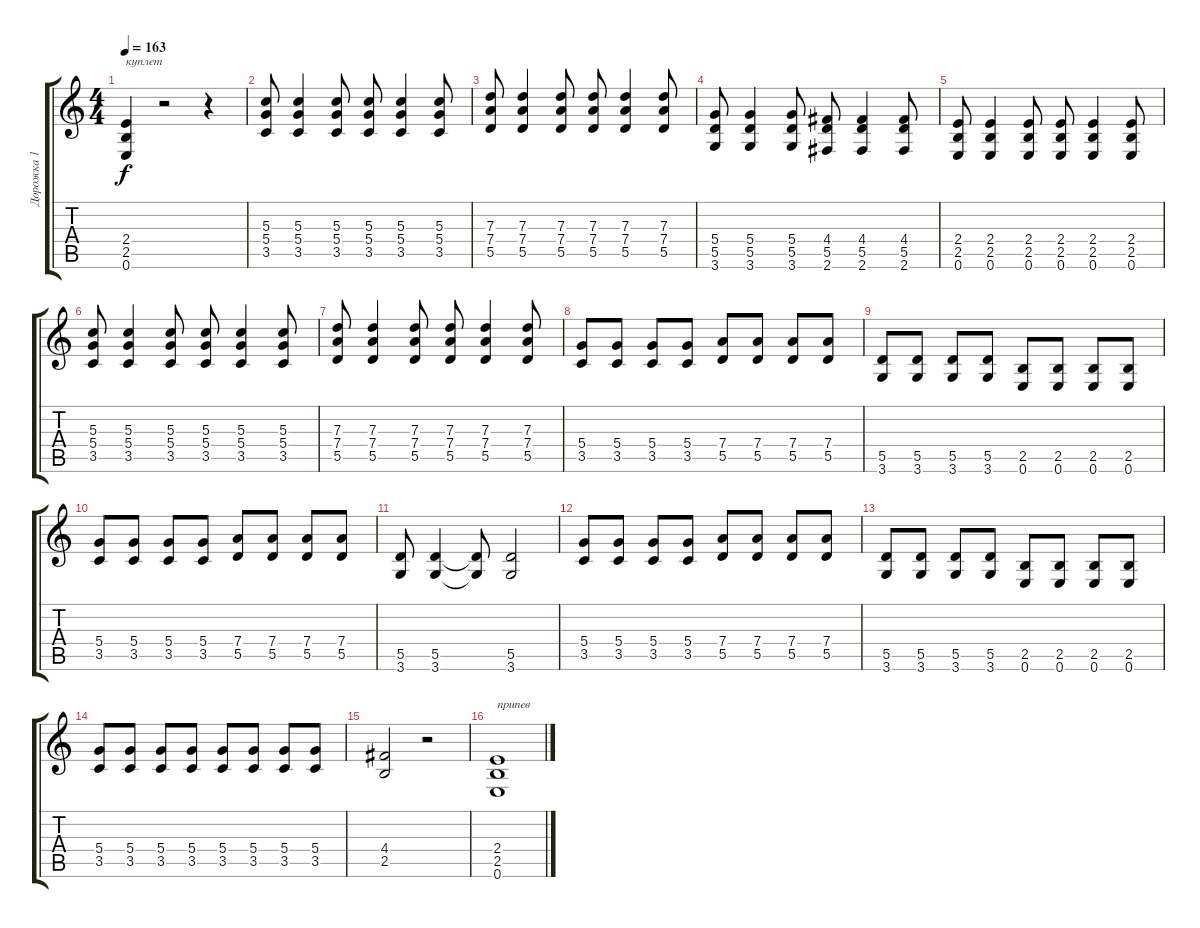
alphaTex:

\track ("Дорожка 1" "Дорожка 1") {instrument acousticguitarsteel}
\staff {score tabs}
\tuning (E4 B3 G3 D3 A2 E2) {hide}
\ts (4 4)
\tempo 163
\clef g2
\ks c
(2.4 2.5 0.6).4{txt "куплет" dy f} r.2 r.4 |
(5.3 5.4 3.5).8 (5.3 5.4 3.5).4 (5.3 5.4 3.5).8 (5.3 5.4 3.5).8 (5.3 5.4 3.5).4 (5.3 5.4 3.5).8 |
(7.3 7.4 5.5).8 (7.3 7.4 5.5).4 (7.3 7.4 5.5).8 (7.3 7.4 5.5).8 (7.3 7.4 5.5).4 (7.3 7.4 5.5).8 |
(5.4 5.5 3.6).8 (5.4 5.5 3.6).4 (5.4 5.5 3.6).8 (4.4 5.5 2.6).8 (4.4 5.5 2.6).4 (4.4 5.5 2.6).8 |
(2.4 2.5 0.6).8 (2.4 2.5 0.6).4 (2.4 2.5 0.6).8 (2.4 2.5 0.6).8 (2.4 2.5 0.6).4 (2.4 2.5 0.6).8 |
(5.3 5.4 3.5).8 (5.3 5.4 3.5).4 (5.3 5.4 3.5).8 (5.3 5.4 3.5).8 (5.3 5.4 3.5).4 (5.3 5.4 3.5).8 |
(7.3 7.4 5.5).8 (7.3 7.4 5.5).4 (7.3 7.4 5.5).8 (7.3 7.4 5.5).8 (7.3 7.4 5.5).4 (7.3 7.4 5.5).8 |
(5.4 3.5).8 (5.4 3.5).8 (5.4 3.5).8 (5.4 3.5).8 (7.4 5.5).8 (7.4 5.5).8 (7.4 5.5).8 (7.4 5.5).8 |
(5.5 3.6).8 (5.5 3.6).8 (5.5 3.6).8 (5.5 3.6).8 (2.5 0.6).8 (2.5 0.6).8 (2.5 0.6).8 (2.5 0.6).8 |
(5.4 3.5).8 (5.4 3.5).8 (5.4 3.5).8 (5.4 3.5).8 (7.4 5.5).8 (7.4 5.5).8 (7.4 5.5).8 (7.4 5.5).8 |
(5.5 3.6).8 (5.5 3.6).4 (5.5{t} 3.6{t}).8 (5.5 3.6).2 |
(5.4 3.5).8 (5.4 3.5).8 (5.4 3.5).8 (5.4 3.5).8 (7.4 5.5).8 (7.4 5.5).8 (7.4 5.5).8 (7.4 5.5).8 |
(5.5 3.6).8 (5.5 3.6).8 (5.5 3.6).8 (5.5 3.6).8 (2.5 0.6).8 (2.5 0.6).8 (2.5 0.6).8 (2.5 0.6).8 |
(5.4 3.5).8 (5.4 3.5).8 (5.4 3.5).8 (5.4 3.5).8 (5.4 3.5).8 (5.4 3.5).8 (5.4 3.5).8 (5.4 3.5).8 |
(4.4 2.5).2 r.2 |
(2.4 2.5 0.6).1{txt "припев"}
